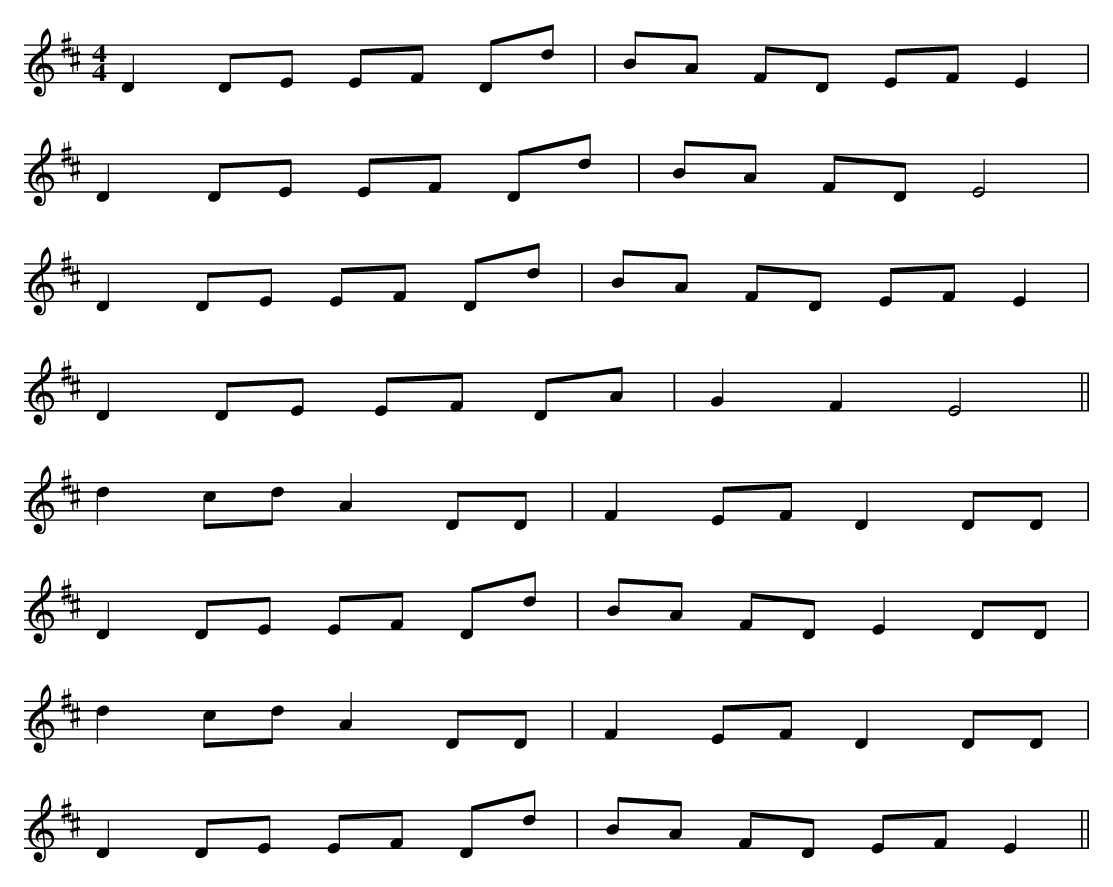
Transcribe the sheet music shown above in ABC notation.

X:1
M:4/4
K:D
D2 DE EF Dd|BA FD EF E2|
D2 DE EF Dd|BA FD E4|
D2 DE EF Dd|BA FD EF E2|
D2 DE EF DA|G2 F2 E4||
d2 cd A2 DD|F2 EF D2 DD|
D2 DE EF Dd|BA FD E2 DD|
d2 cd A2 DD|F2 EF D2 DD|
D2 DE EF Dd|BA FD EF E2||
